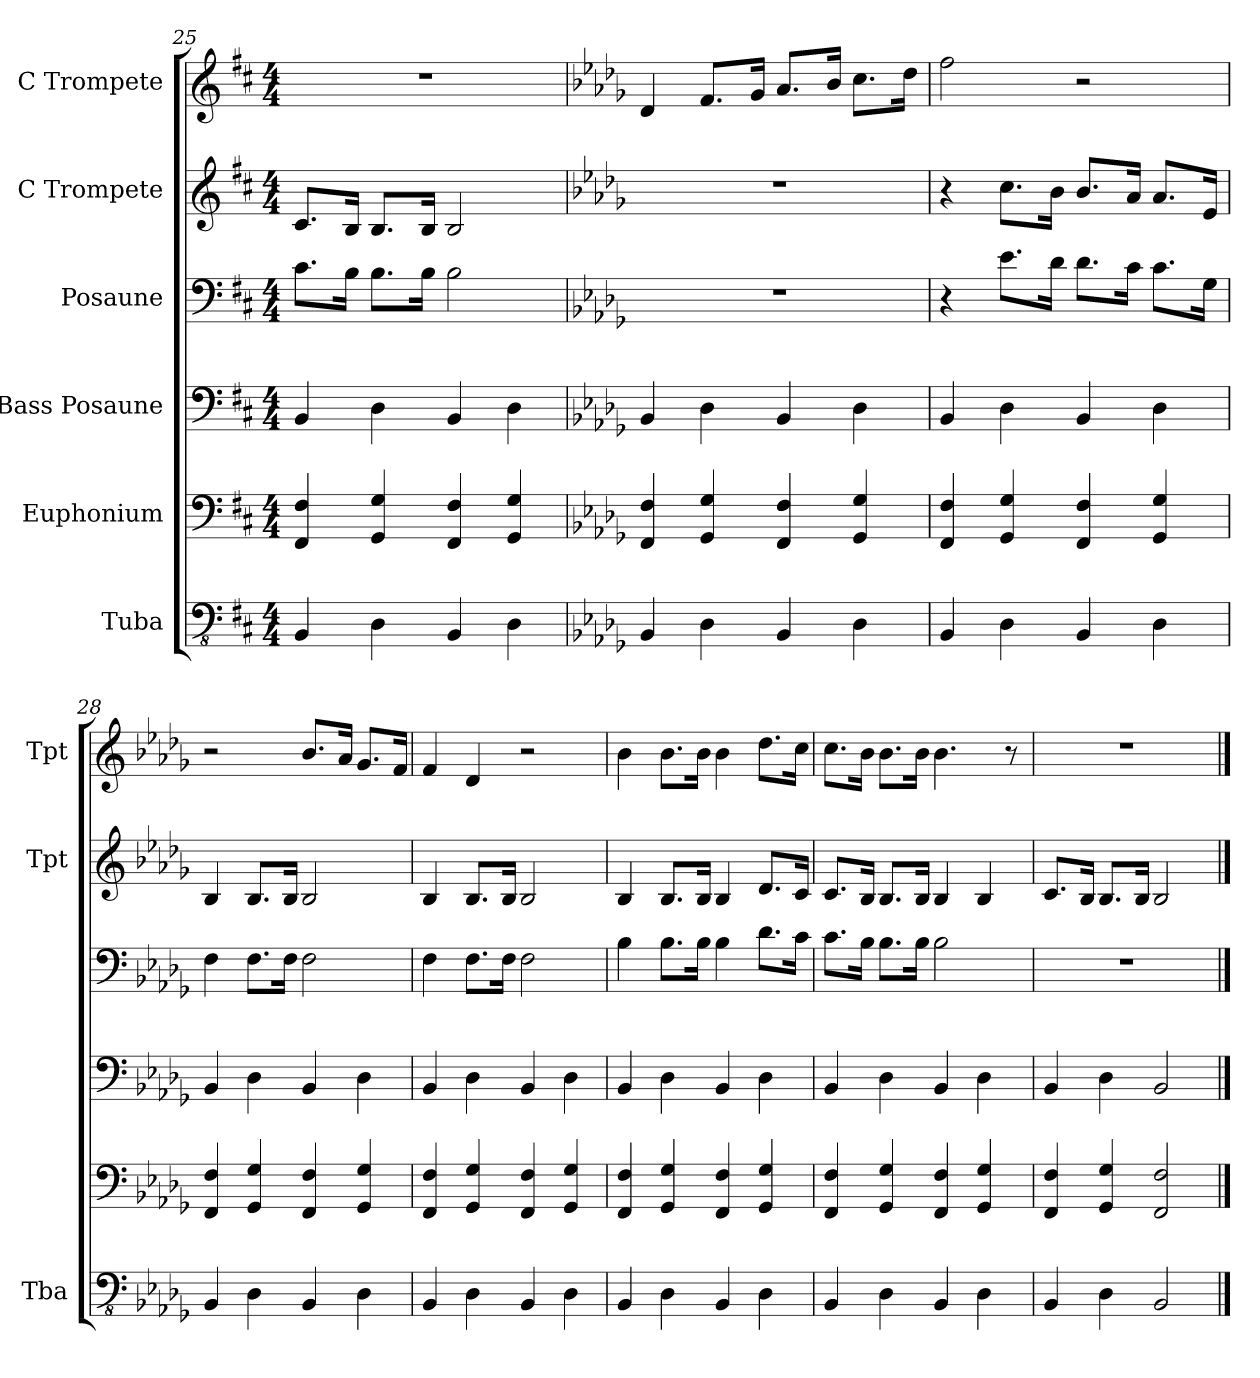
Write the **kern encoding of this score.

**kern	**kern	**kern	**kern	**kern	**kern
*part6	*part5	*part4	*part3	*part2	*part1
*staff6	*staff5	*staff4	*staff3	*staff2	*staff1
*I"Tuba	*I"Euphonium	*I"Bass Posaune	*I"Posaune	*I"C Trompete	*I"C Trompete
*I'Tba	*	*	*	*I'Tpt	*I'Tpt
*clefFv4	*clefF4	*clefF4	*clefF4	*clefG2	*clefG2
*k[f#c#]	*k[f#c#]	*k[f#c#]	*k[f#c#]	*k[f#c#]	*k[f#c#]
*M4/4	*M4/4	*M4/4	*M4/4	*M4/4	*M4/4
=25	=25	=25	=25	=25	=25
4BBB/	4FF#/ 4F#/	4BB/	8.c#\L	8.c#/L	1r
.	.	.	16B\Jk	16B/Jk	.
4DD\	4GG/ 4G/	4D\	8.B\L	8.B/L	.
.	.	.	16B\Jk	16B/Jk	.
4BBB/	4FF#/ 4F#/	4BB/	2B\	2B/	.
4DD\	4GG/ 4G/	4D\	.	.	.
=26	=26	=26	=26	=26	=26
*k[b-e-a-d-g-]	*k[b-e-a-d-g-]	*k[b-e-a-d-g-]	*k[b-e-a-d-g-]	*k[b-e-a-d-g-]	*k[b-e-a-d-g-]
4BBB-/	4FF/ 4F/	4BB-/	1r	1r	4d-/
4DD-\	4GG-/ 4G-/	4D-\	.	.	8.f/L
.	.	.	.	.	16g-/Jk
4BBB-/	4FF/ 4F/	4BB-/	.	.	8.a-/L
.	.	.	.	.	16b-/Jk
4DD-\	4GG-/ 4G-/	4D-\	.	.	8.cc\L
.	.	.	.	.	16dd-\Jk
=27	=27	=27	=27	=27	=27
4BBB-/	4FF/ 4F/	4BB-/	4r	4r	2ff\
4DD-\	4GG-/ 4G-/	4D-\	8.e-\L	8.cc\L	.
.	.	.	16d-\Jk	16b-\Jk	.
4BBB-/	4FF/ 4F/	4BB-/	8.d-\L	8.b-/L	2r
.	.	.	16c\Jk	16a-/Jk	.
4DD-\	4GG-/ 4G-/	4D-\	8.c\L	8.a-/L	.
.	.	.	16G-\Jk	16e-/Jk	.
=28	=28	=28	=28	=28	=28
4BBB-/	4FF/ 4F/	4BB-/	4F\	4B-/	2r
4DD-\	4GG-/ 4G-/	4D-\	8.F\L	8.B-/L	.
.	.	.	16F\Jk	16B-/Jk	.
4BBB-/	4FF/ 4F/	4BB-/	2F\	2B-/	8.b-/L
.	.	.	.	.	16a-/Jk
4DD-\	4GG-/ 4G-/	4D-\	.	.	8.g-/L
.	.	.	.	.	16f/Jk
=29	=29	=29	=29	=29	=29
4BBB-/	4FF/ 4F/	4BB-/	4F\	4B-/	4f/
4DD-\	4GG-/ 4G-/	4D-\	8.F\L	8.B-/L	4d-/
.	.	.	16F\Jk	16B-/Jk	.
4BBB-/	4FF/ 4F/	4BB-/	2F\	2B-/	2r
4DD-\	4GG-/ 4G-/	4D-\	.	.	.
!!LO:LB:g=z
=30	=30	=30	=30	=30	=30
4BBB-/	4FF/ 4F/	4BB-/	4B-\	4B-/	4b-\
4DD-\	4GG-/ 4G-/	4D-\	8.B-\L	8.B-/L	8.b-\L
.	.	.	16B-\Jk	16B-/Jk	16b-\Jk
4BBB-/	4FF/ 4F/	4BB-/	4B-\	4B-/	4b-\
4DD-\	4GG-/ 4G-/	4D-\	8.d-\L	8.d-/L	8.dd-\L
.	.	.	16c\Jk	16c/Jk	16cc\Jk
=31	=31	=31	=31	=31	=31
4BBB-/	4FF/ 4F/	4BB-/	8.c\L	8.c/L	8.cc\L
.	.	.	16B-\Jk	16B-/Jk	16b-\Jk
4DD-\	4GG-/ 4G-/	4D-\	8.B-\L	8.B-/L	8.b-\L
.	.	.	16B-\Jk	16B-/Jk	16b-\Jk
4BBB-/	4FF/ 4F/	4BB-/	2B-\	4B-/	4.b-\
4DD-\	4GG-/ 4G-/	4D-\	.	4B-/	.
.	.	.	.	.	8r
=32	=32	=32	=32	=32	=32
4BBB-/	4FF/ 4F/	4BB-/	1r	8.c/L	1r
.	.	.	.	16B-/Jk	.
4DD-\	4GG-/ 4G-/	4D-\	.	8.B-/L	.
.	.	.	.	16B-/Jk	.
2BBB-/	2FF/ 2F/	2BB-/	.	2B-/	.
==	==	==	==	==	==
*-	*-	*-	*-	*-	*-
